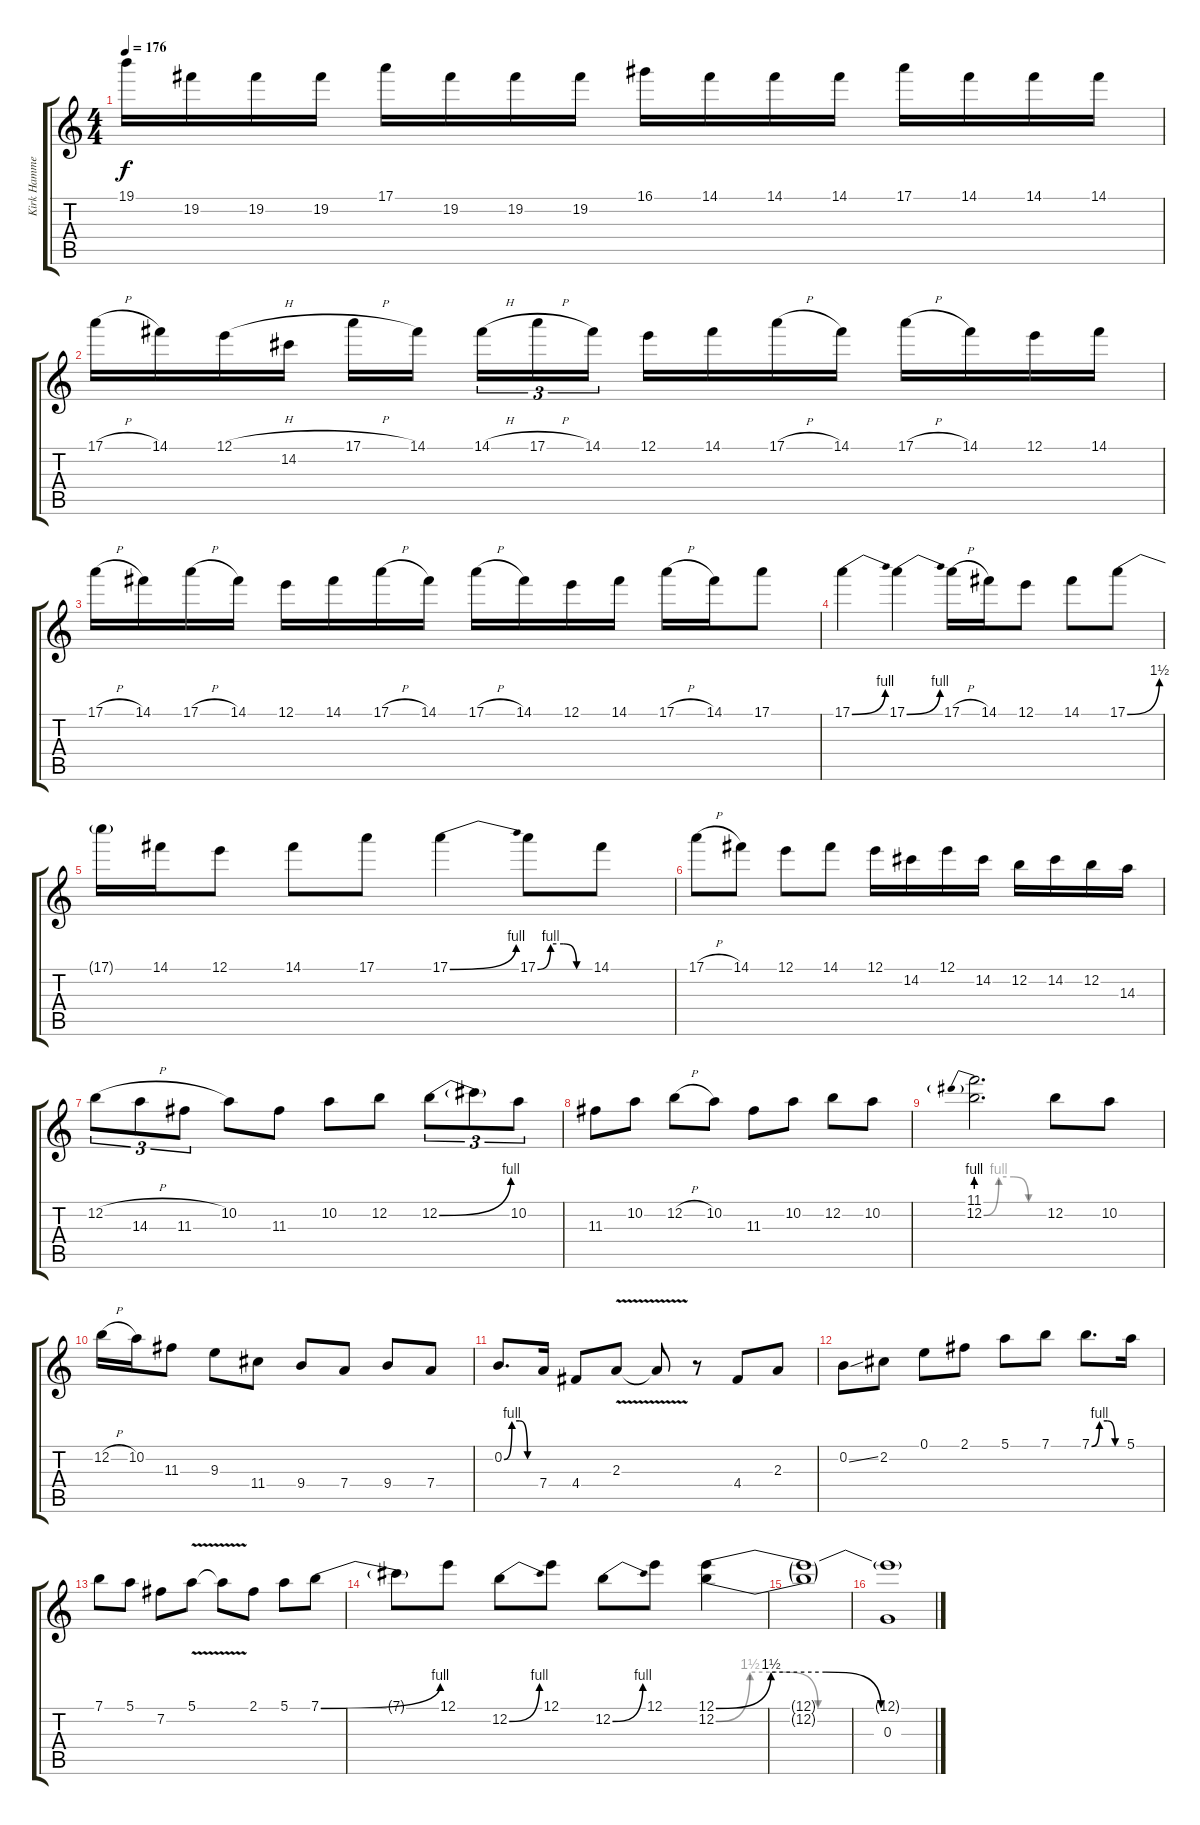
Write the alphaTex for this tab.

\track ("Kirk Hammet" "Kirk Hamme") {instrument overdrivenguitar}
\staff {score tabs}
\tuning (E4 B3 G3 D3 A2 E2) {hide}
\ts (4 4)
\tempo 176
\clef g2
\ks c
19.1.16{dy f} 19.2.16 19.2.16 19.2.16 17.1.16 19.2.16 19.2.16 19.2.16 16.1.16 14.1.16 14.1.16 14.1.16 17.1.16 14.1.16 14.1.16 14.1.16 |
17.1{h}.16 14.1.16 12.1{h}.16 14.2.16 17.1{h}.16 14.1.16{beam splitsecondary} 14.1{h}.16{tu (3 2)} 17.1{h}.16{tu (3 2)} 14.1.16{tu (3 2)} 12.1.16 14.1.16 17.1{h}.16 14.1.16 17.1{h}.16 14.1.16 12.1.16 14.1.16 |
17.1{h}.16 14.1.16 17.1{h}.16 14.1.16 12.1.16 14.1.16 17.1{h}.16 14.1.16 17.1{h}.16 14.1.16 12.1.16 14.1.16 17.1{h}.16 14.1.16 17.1.8 |
17.1{be (bend 0 0 60 4)}.4 17.1{be (bend 0 0 60 4)}.4 17.1{h}.16 14.1.16 12.1.8 14.1.8 17.1{be (bend 0 0 60 6)}.8 |
17.1{t}.16 14.1.16 12.1.8 14.1.8 17.1.8 17.1{be (bend 0 0 60 4)}.4 17.1{be (custom 0 0 15 4 30 4 45 0 60 0)}.8 14.1.8 |
17.1{h}.8 14.1.8 12.1.8 14.1.8 12.1.16 14.2.16 12.1.16 14.2.16 12.2.16 14.2.16 12.2.16 14.3.16 |
12.2{h}.8{tu (3 2)} 14.3.8{tu (3 2)} 11.3.8{tu (3 2)} 10.2.8 11.3.8 10.2.8 12.2.8 12.2{be (bend 0 0 60 4)}.8{tu (3 2)} 12.2{t}.8{tu (3 2)} 10.2.8{tu (3 2)} |
11.3.8 10.2.8 12.2{h}.8 10.2.8 11.3.8 10.2.8 12.2.8 10.2.8 |
(11.1{be (prebend 0 4 60 4)} 12.2{be (custom 0 0 15 4 30 4 45 0 60 0)}).2{d} 12.2.8 10.2.8 |
12.2{h}.16 10.2.16 11.3.8 9.3.8 11.4.8 9.4.8 7.4.8 9.4.8 7.4.8 |
0.2{be (custom 0 0 15 4 30 4 45 0 60 0)}.8{d} 7.4.16 4.4.8 2.3{v}.8 2.3{t}.8 r.8 4.4.8 2.3.8 |
0.2{ss}.8{volume 8} 2.2.8 0.1.8 2.1.8 5.1.8 7.1.8 7.1{be (custom 0 0 15 4 30 4 45 0 60 0)}.8{d} 5.1.16 |
7.1.8 5.1.8 7.2.8 5.1{v}.8 5.1{t}.8 2.1.8 5.1.8 7.1{be (bend 0 0 60 4)}.8 |
7.1{t}.8 12.1.8 12.2{be (bend 0 0 60 4)}.8 12.1.8 12.2{be (bend 0 0 60 4)}.8 12.1.8 (12.1{be (custom 0 0 15 6 30 6 45 0 60 0)} 12.2{be (custom 0 0 15 6 30 6 45 0 60 0)}).4 |
(12.1{t} 12.2{t}).1 |
(12.1{t} 0.3).1
